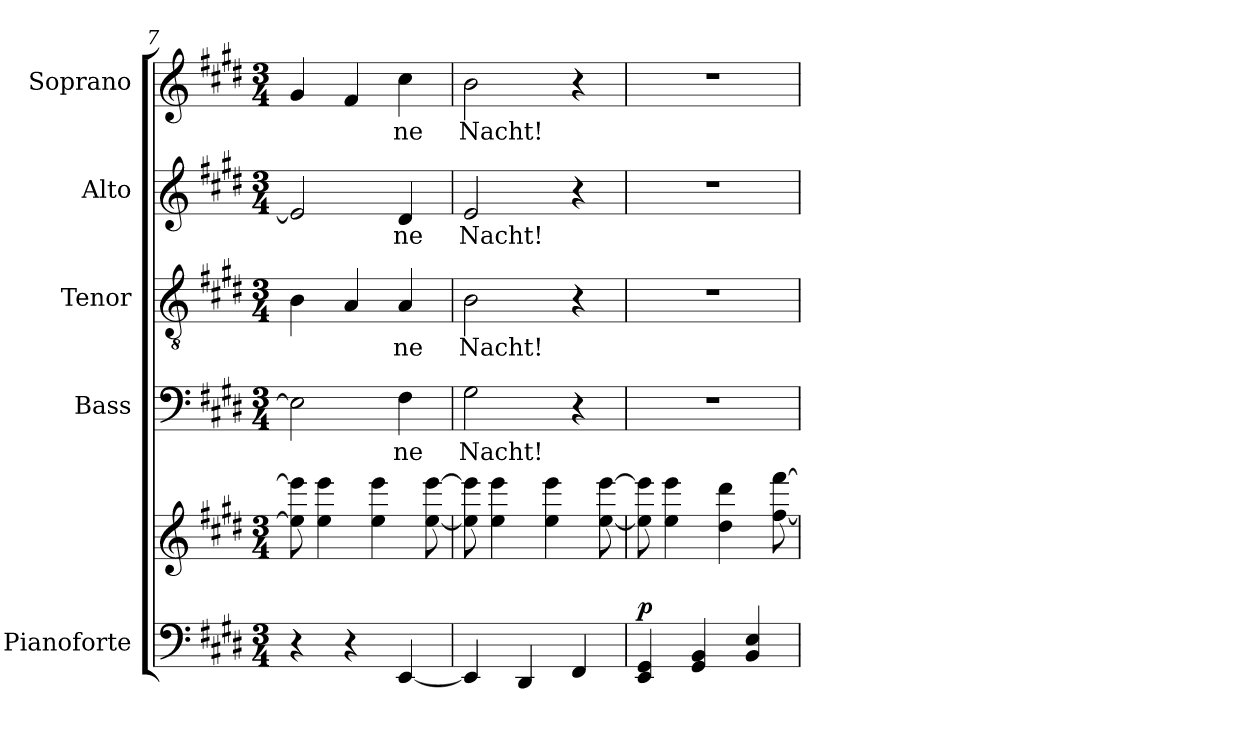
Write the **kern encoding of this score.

**kern	**kern	**dynam	**kern	**text	**kern	**text	**kern	**text	**kern	**text
*part5	*part5	*part5	*part4	*part4	*part3	*part3	*part2	*part2	*part1	*part1
*staff6	*staff5	*staff5/6	*staff4	*staff4	*staff3	*staff3	*staff2	*staff2	*staff1	*staff1
*I"Pianoforte	*	*	*I"Bass	*	*I"Tenor	*	*I"Alto	*	*I"Soprano	*
*I'Pno	*	*	*	*	*	*	*	*	*	*
*clefF4	*clefG2	*	*clefF4	*	*clefGv2	*	*clefG2	*	*clefG2	*
*k[f#c#g#d#]	*k[f#c#g#d#]	*	*k[f#c#g#d#]	*	*k[f#c#g#d#]	*	*k[f#c#g#d#]	*	*k[f#c#g#d#]	*
*M3/4	*M3/4	*	*M3/4	*	*M3/4	*	*M3/4	*	*M3/4	*
=7	=7	=7	=7	=7	=7	=7	=7	=7	=7	=7
4r	8ee\] 8eee\]	.	2E\]	.	4B\	.	2e/]	.	4g#/	.
.	4ee\ 4eee\	.	.	.	.	.	.	.	.	.
4r	.	.	.	.	4A/	.	.	.	4f#/	.
.	4ee\ 4eee\	.	.	.	.	.	.	.	.	.
!	!	!	!	!LO:LY:b	!	!LO:LY:b	!	!LO:LY:b	!	!LO:LY:b
[4EE/	.	.	4F#\	-ne	4A/	-ne	4d#/	-ne	4cc#\	-ne
.	[8ee\ [8eee\	.	.	.	.	.	.	.	.	.
=8	=8	=8	=8	=8	=8	=8	=8	=8	=8	=8
!	!	!	!	!LO:LY:b	!	!LO:LY:b	!	!LO:LY:b	!	!LO:LY:b
4EE/]	8ee\] 8eee\]	.	2G#\	Nacht!	2B\	Nacht!	2e/	Nacht!	2b\	Nacht!
.	4ee\ 4eee\	.	.	.	.	.	.	.	.	.
4DD#/	.	.	.	.	.	.	.	.	.	.
.	4ee\ 4eee\	.	.	.	.	.	.	.	.	.
4FF#/	.	.	4r	.	4r	.	4r	.	4r	.
.	[8ee\ [8eee\	.	.	.	.	.	.	.	.	.
=9	=9	=9	=9	=9	=9	=9	=9	=9	=9	=9
!	!	!LO:DY:a=2	!	!	!	!	!	!	!	!
4EE/ 4GG#/	8ee\] 8eee\]	p	2.r	.	2.r	.	2.r	.	2.r	.
.	4ee\ 4eee\	.	.	.	.	.	.	.	.	.
4GG#/ 4BB/	.	.	.	.	.	.	.	.	.	.
.	4dd#\ 4ddd#\	.	.	.	.	.	.	.	.	.
4BB/ 4E/	.	.	.	.	.	.	.	.	.	.
.	[8ff#\ [8fff#\	.	.	.	.	.	.	.	.	.
=	=	=	=	=	=	=	=	=	=	=
*-	*-	*-	*-	*-	*-	*-	*-	*-	*-	*-
